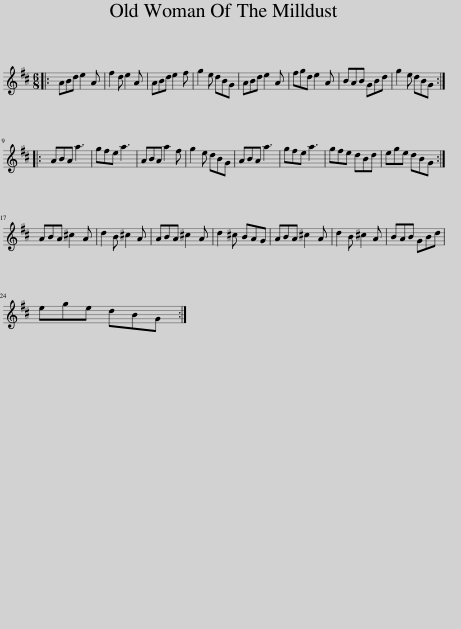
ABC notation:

X:1
L:1/8
M:6/8
I:linebreak $
K:D
V:1 treble
V:1
|: ABd e2 A | f2 d e2 A | ABd e2 f | g2 e dBG | ABd e2 A | %5
 fgd e2 A | BAB GBd | g2 e dBG ::$ ABA a3 | gfe a3 | %10
 ABA a2 f | g2 e dBG | ABA a3 | gfe a3 | gfe dBd | %15
 ege dBG :|$ ABA ^c2 A | d2 B ^c2 A | ABA ^c2 A | d2 ^c BAG | %20
 ABA ^c2 A | d2 B ^c2 A | BAB GBd |$ ege dBG :| %24
